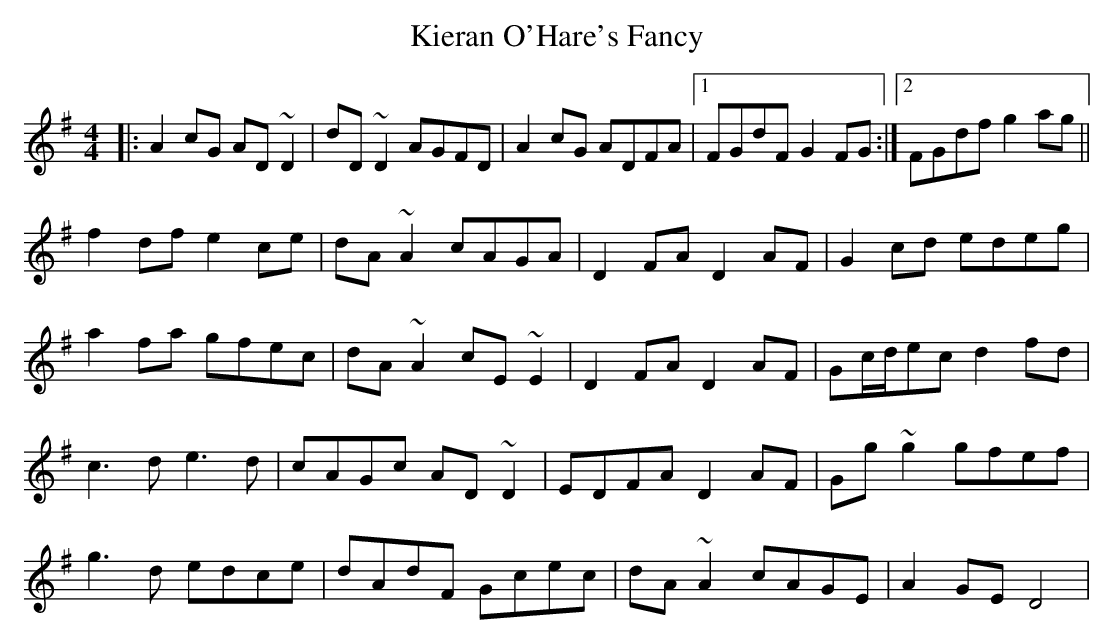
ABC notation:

X:1
T: Kieran O'Hare's Fancy
M: 4/4
L: 1/8
K: Dmix
|:A2cG AD~D2|dD~D2 AGFD|A2cG ADFA|1 FGdF G2FG:|2 FGdf g2ag||
f2df e2ce|dA~A2 cAGA|D2FA D2AF|G2cd edeg|
a2fa gfec|dA~A2 cE~E2|D2FA D2AF|Gc/d/ec d2fd|
c3d e3d|cAGc AD~D2|EDFA D2AF|Gg~g2 gfef|
g3d edce|dAdF Gcec|dA~A2 cAGE|A2GE D4|
